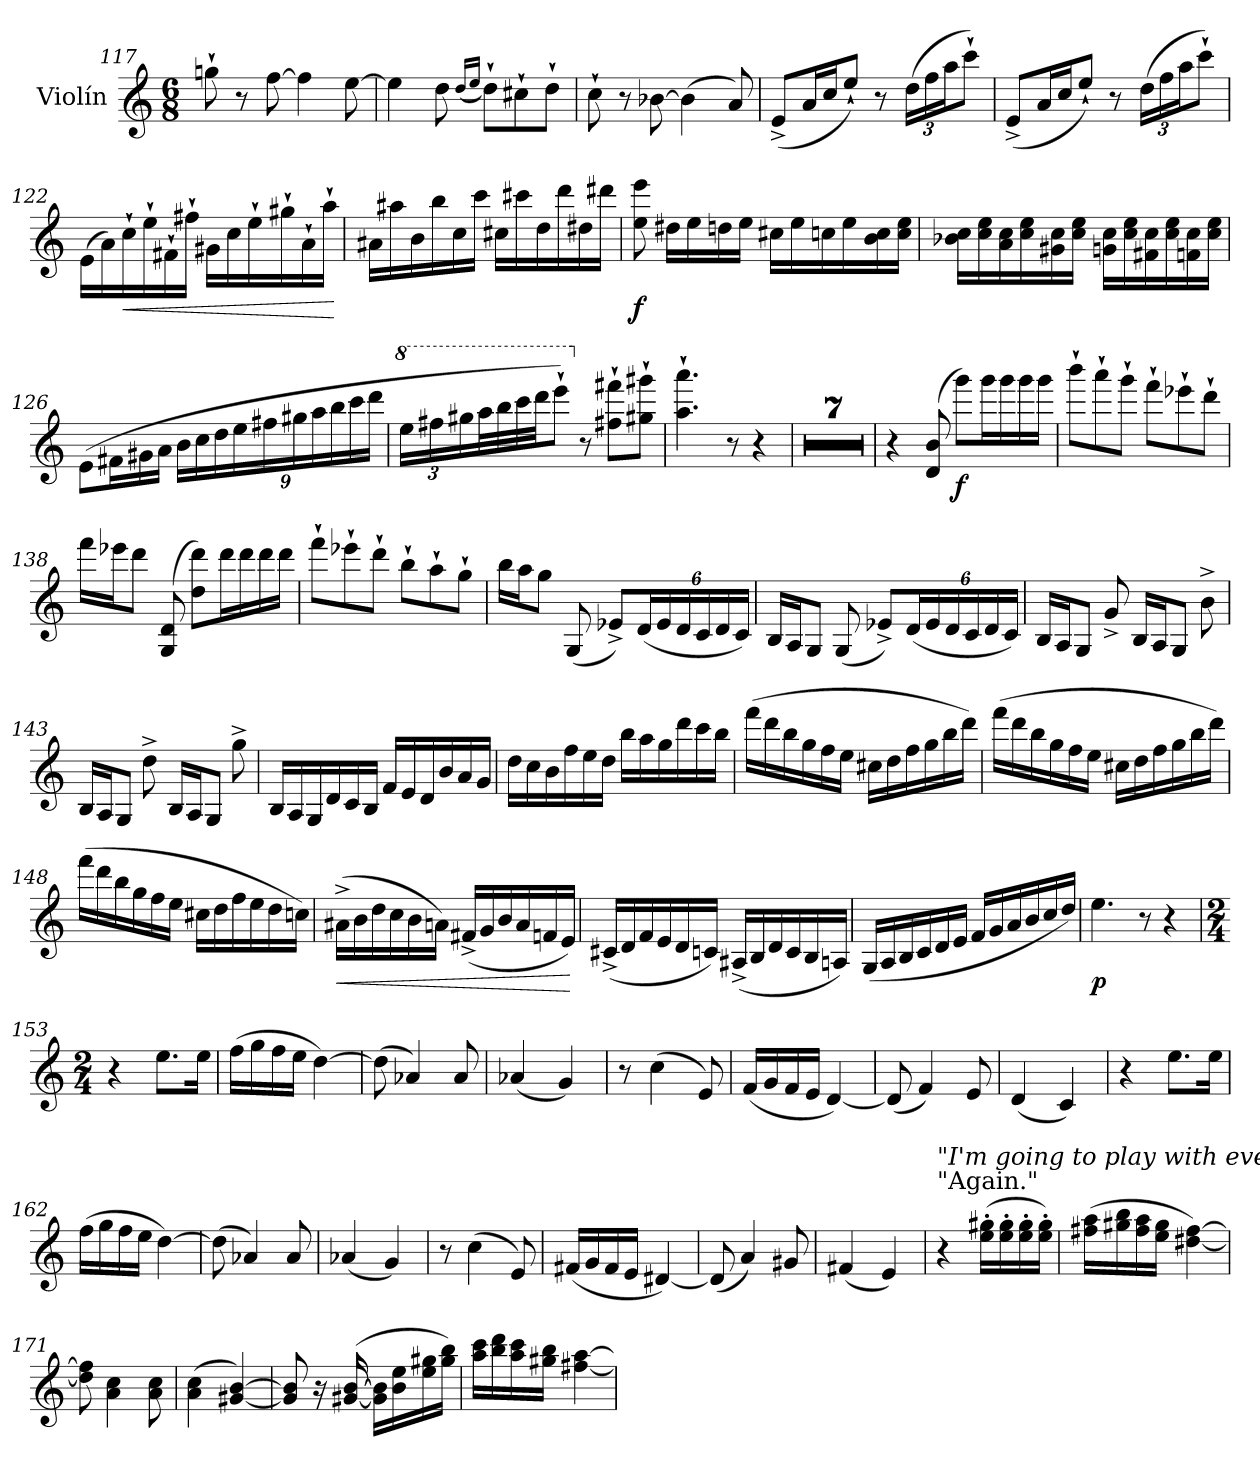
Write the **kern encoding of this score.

**kern	**dynam
*part1	*part1
*staff1	*staff1
*I"Violín	*
*I'Vln.	*
*clefG2	*
*k[]	*
*M6/8	*
=117	=117
8ggn`\	.
8r	.
[8ff\	.
4ff\]	.
[8ee\	.
!!LO:LB:g=z
=118	=118
4ee\]	.
8dd\	.
(<16qdd/LL	.
16qee/JJ	.
8dd`\L)	.
8cc#X`\	.
8dd`\J	.
=119	=119
8cc`\	.
8r	.
[8b-X\	.
(>4b-\]	.
8a/)	.
=120	=120
(<8e^/L	.
16a/L	.
16cc/J	.
8ee`/J)	.
8r	.
*Xbrackettup	*
(>24dd\LL	.
24ff\	.
24aa\J	.
8ccc`\J)	.
=121	=121
(<8e^/L	.
16a/L	.
16cc/J	.
8ee`/J)	.
8r	.
(>24dd\LL	.
24ff\	.
24aa\J	.
8ccc`\J)	.
!!LO:LB:g=z
=122	=122
(>16e\LL	.
16a\)	.
!	!LO:HP:b
16cc`\	<
16ee`\	.
16f#X`\	.
16ff#X`\JJ	.
16g#X\LL	.
16cc\	.
16ee`\	.
16gg#X`\	.
16a`\	.
16aa`\JJ	.
.	[
=123	=123
16a#X\LL	.
16aa#X\	.
16b\	.
16bb\	.
16cc\	.
16ccc\JJ	.
16cc#X\LL	.
16ccc#X\	.
16dd\	.
16ddd\	.
16dd#X\	.
16ddd#X\JJ	.
=124	=124
!	!LO:DY:b
8ee\ 8eee\	f
16dd#X\LL	.
16ee\	.
16ddn\	.
16ee\JJ	.
16cc#X\LL	.
16ee\	.
16ccn\	.
16ee\	.
16b\ 16cc\	.
16cc\ 16ee\JJ	.
!!LO:LB:g=z
=125	=125
16b-X\ 16cc\LL	.
16cc\ 16ee\	.
16a\ 16cc\	.
16cc\ 16ee\	.
16g#X\ 16cc\	.
16cc\ 16ee\JJ	.
16gn\ 16cc\LL	.
16cc\ 16ee\	.
16f#X\ 16cc\	.
16cc\ 16ee\	.
16fn\ 16cc\	.
16cc\ 16ee\JJ	.
=126	=126
(>8e\L	.
16f#X\L	.
16g#X\	.
16a\JJ	.
16b\LL	.
24cc\	.
24dd\	.
24ee\	.
24ff#X\	.
24gg#X\	.
24aa\	.
24bb\	.
24ccc\	.
24ddd\JJ	.
!!LO:LB:g=z
=127	=127
*8va	*
24eee\LL	.
24fff#X\	.
24ggg#X\	.
32aaa\L	.
32bbb\	.
32cccc\	.
32dddd\JJ	.
8eeee`\J)	.
*X8va	*
8r	.
*MM80	*
8ff#X\` 8fff#\`L	.
8gg#X\` 8ggg#\`J	.
=128	=128
4.aa\` 4.aaa\`	.
*MM130	*
8r	.
4r	.
=129	=129
2.r	.
=130	=130
2.r	.
=131	=131
2.r	.
=132	=132
2.r	.
=133	=133
2.r	.
=134	=134
2.r	.
=135	=135
2.r	.
=136	=136
4r	.
(>8d/ 8b/	.
!	!LO:DY:b
8ggg\L)	f
16ggg\L	.
16ggg\	.
16ggg\	.
16ggg\JJ	.
=137	=137
8bbb`\L	.
8aaa`\	.
8ggg`\J	.
8fff`\L	.
8eee-X`\	.
8ddd`\J	.
!!LO:LB:g=z
=138	=138
16fff\LL	.
16eee-X\J	.
8ddd\J	.
(>8G/ 8d/	.
8dd\ 8ddd\L)	.
16ddd\L	.
16ddd\	.
16ddd\	.
16ddd\JJ	.
=139	=139
8fff`\L	.
8eee-X`\	.
8ddd`\J	.
8bb`\L	.
8aa`\	.
8gg`\J	.
=140	=140
16bb\LL	.
16aa\J	.
8gg\J	.
(<8G/	.
8e-X^/L)	.
(<24d/L	.
24e-/	.
24d/	.
24c/	.
24d/	.
24c/JJ)	.
!!LO:LB:g=z
=141	=141
16B/LL	.
16A/J	.
8G/J	.
(<8G/	.
8e-X^/L)	.
(<24d/L	.
24e-/	.
24d/	.
24c/	.
24d/	.
24c/JJ)	.
=142	=142
16B/LL	.
16A/J	.
8G/J	.
8g^/	.
16B/LL	.
16A/J	.
8G/J	.
8b^\	.
=143	=143
16B/LL	.
16A/J	.
8G/J	.
8dd^\	.
16B/LL	.
16A/J	.
8G/J	.
8gg^\	.
!!LO:PB:g=z
=144	=144
16B/LL	.
16A/	.
16G/	.
16d/	.
16c/	.
16B/JJ	.
16f/LL	.
16e/	.
16d/	.
16b/	.
16a/	.
16g/JJ	.
=145	=145
16dd\LL	.
16cc\	.
16b\	.
16ff\	.
16ee\	.
16dd\JJ	.
16bb\LL	.
16aa\	.
16gg\	.
16ddd\	.
16ccc\	.
16bb\JJ	.
=146	=146
(>16fff\LL	.
16ddd\	.
16bb\	.
16gg\	.
16ff\	.
16ee\JJ	.
16cc#X\LL	.
16dd\	.
16ff\	.
16gg\	.
16bb\	.
16ddd\JJ)	.
!!LO:LB:g=z
=147	=147
(>16fff\LL	.
16ddd\	.
16bb\	.
16gg\	.
16ff\	.
16ee\JJ	.
16cc#X\LL	.
16dd\	.
16ff\	.
16gg\	.
16bb\	.
16ddd\JJ)	.
=148	=148
(>16fff\LL	.
16ddd\	.
16bb\	.
16gg\	.
16ff\	.
16ee\JJ	.
16cc#X\LL	.
16dd\	.
16ff\	.
16ee\	.
16dd\	.
16ccn\JJ)	.
=149	=149
!	!LO:HP:b
(>16a#X^\LL	<
16b\	.
16dd\	.
16cc\	.
16b\	.
16an\JJ)	.
(<16f#X^/LL	.
16g/	.
16b/	.
16a/	.
16fn/	.
16e/JJ)	.
.	[
!!LO:LB:g=z
=150	=150
(<16c#X^/LL	.
16d/	.
16f/	.
16e/	.
16d/	.
16cn/JJ)	.
(<16A#X^/LL	.
16B/	.
16d/	.
16c/	.
16B/	.
16An/JJ)	.
=151	=151
(<16G/LL	.
16A/	.
16B/	.
16c/	.
16d/	.
16e/JJ	.
16f/LL	.
16g/	.
16a/	.
16b/	.
16cc/	.
16dd/JJ)	.
=152	=152
!	!LO:DY:b
4.ee\	p
8r	.
4r	.
=153	=153
*M2/4	*
*MM80	*
4r	.
8.ee\L	.
16ee\Jk	.
=154	=154
(>16ff\LL	.
16gg\	.
16ff\	.
16ee\JJ	.
[4dd\)	.
!!LO:LB:g=z
=155	=155
(>8dd\]	.
4a-X/)	.
8a-/	.
=156	=156
(<4a-X/	.
4g/)	.
=157	=157
8r	.
(>4cc\	.
8e/)	.
=158	=158
(<16f/LL	.
16g/	.
16f/	.
16e/JJ	.
[4d/)	.
=159	=159
(<8d/]	.
4f/)	.
8e/	.
=160	=160
(<4d/	.
4c/)	.
=161	=161
4r	.
8.ee\L	.
16ee\Jk	.
=162	=162
(>16ff\LL	.
16gg\	.
16ff\	.
16ee\JJ	.
[4dd\)	.
=163	=163
(>8dd\]	.
4a-X/)	.
8a-/	.
=164	=164
(<4a-X/	.
4g/)	.
!!LO:LB:g=z
=165	=165
8r	.
(>4cc\	.
8e/)	.
=166	=166
(<16f#X/LL	.
16g/	.
16f#/	.
16e/JJ	.
[4d#X/)	.
=167	=167
(<8d#/]	.
4a/)	.
8g#X/	.
=168	=168
(<4f#X/	.
4e/)	.
=169	=169
!LO:TX:a:t="Again."	!
!LO:TX:a:i:t="I'm going to play with everything I've got. So that the people who've heard me... will never forget me. I'm a musician, after all."	!
4r	.
(>16ee\' 16gg#X\'LL	.
16ee\' 16gg#\'	.
16ee\' 16gg#\'	.
16ee\' 16gg#\'JJ)	.
=170	=170
(>16ff#X\ 16aa\LL	.
16gg#X\ 16bb\	.
16ff#\ 16aa\	.
16ee\ 16gg#\JJ	.
[4dd#X\ [4ff#\)	.
=171	=171
8dd#\] 8ff#\]	.
4a\ 4cc\	.
8a\ 8cc\	.
=172	=172
(>4a\ 4cc\	.
[4g#X/ [4b/)	.
!!LO:LB:g=z
=173	=173
8g#/] 8b/]	.
16r	.
(>[16g#X/ [16b/	.
16g#\] 16b\]LL	.
16b\ 16ee\	.
16ee\ 16gg#X\	.
16gg#\ 16bb\JJ)	.
=174	=174
16aa\ 16ccc\LL	.
16bb\ 16ddd\	.
16aa\ 16ccc\	.
16gg#X\ 16bb\JJ	.
[4ff#X\ [4aa\	.
=	=
*-	*-
